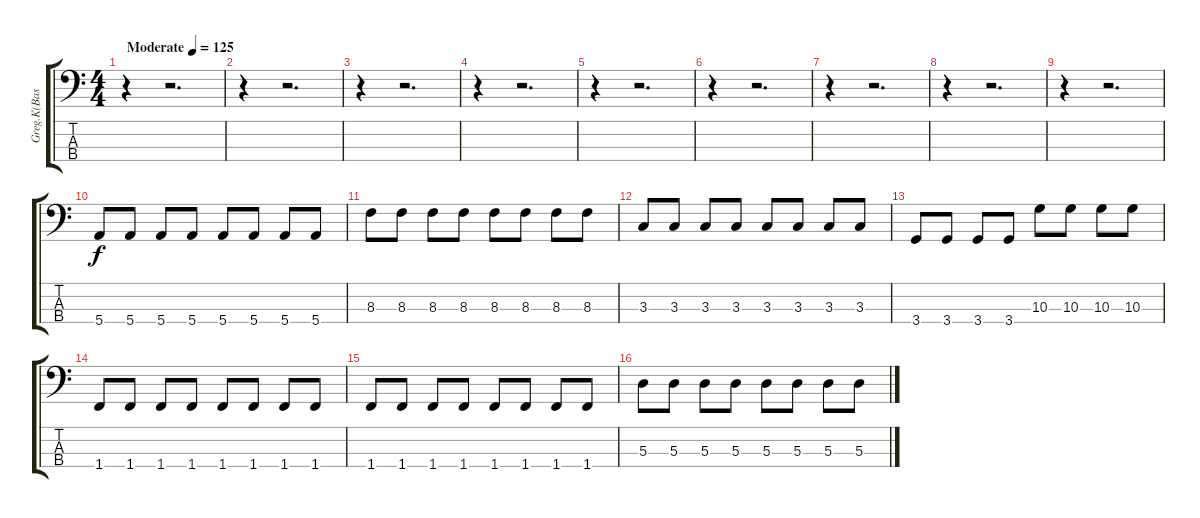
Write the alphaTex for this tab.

\track ("Greg.K(Bass)" "Greg.K(Bas") {instrument electricbasspick}
\staff {score tabs}
\tuning (G2 D2 A1 E1) {hide}
\ts (4 4)
\tempo (125 "Moderate")
\clef f4
\ks c
r.4{dy f instrument electricbasspick} r.2{d} |
r.4 r.2{d} |
r.4 r.2{d} |
r.4 r.2{d} |
r.4 r.2{d} |
r.4 r.2{d} |
r.4 r.2{d} |
r.4 r.2{d} |
r.4 r.2{d} |
5.4.8 5.4.8 5.4.8 5.4.8 5.4.8 5.4.8 5.4.8 5.4.8 |
8.3.8 8.3.8 8.3.8 8.3.8 8.3.8 8.3.8 8.3.8 8.3.8 |
3.3.8 3.3.8 3.3.8 3.3.8 3.3.8 3.3.8 3.3.8 3.3.8 |
3.4.8 3.4.8 3.4.8 3.4.8 10.3.8 10.3.8 10.3.8 10.3.8 |
1.4.8 1.4.8 1.4.8 1.4.8 1.4.8 1.4.8 1.4.8 1.4.8 |
1.4.8 1.4.8 1.4.8 1.4.8 1.4.8 1.4.8 1.4.8 1.4.8 |
5.3.8 5.3.8 5.3.8 5.3.8 5.3.8 5.3.8 5.3.8 5.3.8
